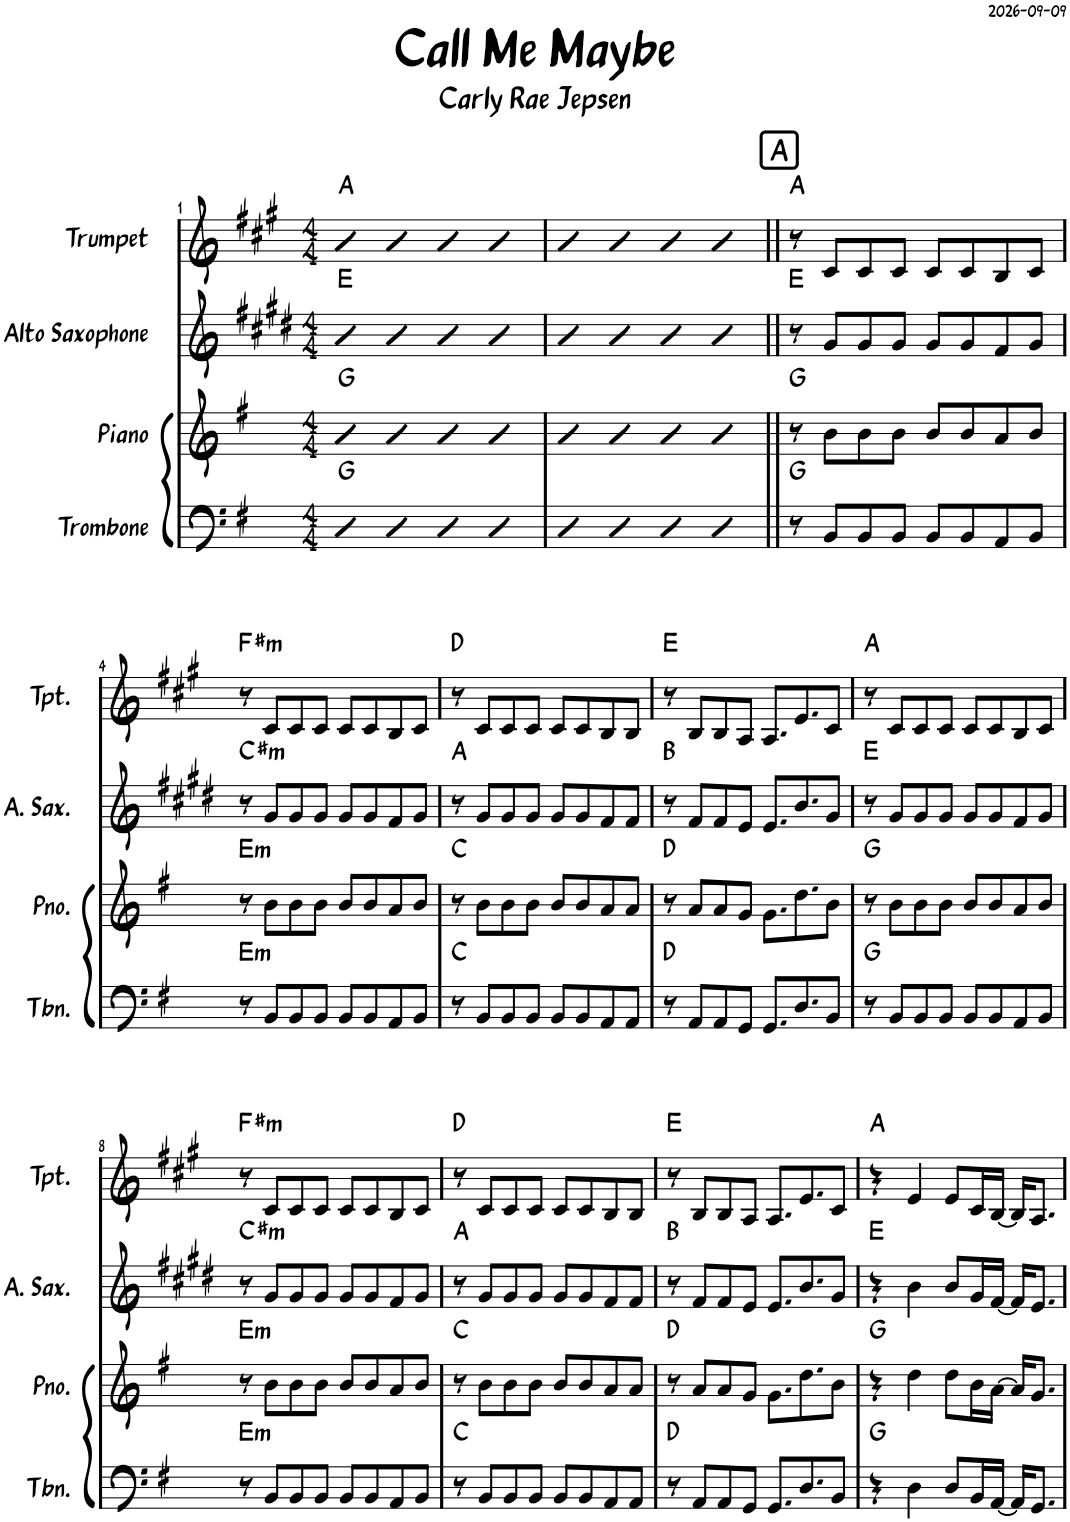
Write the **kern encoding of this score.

**kern	**harte	**kern	**harte	**kern	**harte	**kern	**harte
*part4	*part4	*part3	*part3	*part2	*part2	*part1	*part1
*staff4	*	*staff3	*	*staff2	*	*staff1	*
*I"Trombone	*	*I"Piano	*	*I"Alto Saxophone	*	*I"Trumpet	*
*I'Tbn.	*	*I'Pno.	*	*I'A. Sax.	*	*I'Tpt.	*
*clefF4	*	*clefG2	*	*clefG2	*	*clefG2	*
*	*	*	*	*Trd5c9	*	*Trd1c2	*
*k[f#]	*	*k[f#]	*	*k[f#c#g#d#]	*	*k[f#c#g#]	*
*M4/4	*	*M4/4	*	*M4/4	*	*M4/4	*
=1	=1	=1	=1	=1	=1	=1	=1
4b	G:maj	4b	G:maj	4gg#	E:maj	4cc#	A:maj
4b	.	4b	.	4gg#	.	4cc#	.
4b	.	4b	.	4gg#	.	4cc#	.
4b	.	4b	.	4gg#	.	4cc#	.
=2	=2	=2	=2	=2	=2	=2	=2
4b	.	4b	.	4gg#	.	4cc#	.
4b	.	4b	.	4gg#	.	4cc#	.
4b	.	4b	.	4gg#	.	4cc#	.
4b	.	4b	.	4gg#	.	4cc#	.
!!LO:REH:place=s1:a:cj:fs=14:t=A
=3||	=3||	=3||	=3||	=3||	=3||	=3||	=3||
8r	G:maj	8r	G:maj	8r	E:maj	8r	A:maj
8BB/L	.	8b\L	.	8g#/L	.	8c#/L	.
8BB/	.	8b\	.	8g#/	.	8c#/	.
8BB/J	.	8b\J	.	8g#/J	.	8c#/J	.
8BB/L	.	8b/L	.	8g#/L	.	8c#/L	.
8BB/	.	8b/	.	8g#/	.	8c#/	.
8AA/	.	8a/	.	8f#/	.	8B/	.
8BB/J	.	8b/J	.	8g#/J	.	8c#/J	.
!!LO:LB:g=z
=4	=4	=4	=4	=4	=4	=4	=4
!	!LO:H:kt=m	!	!LO:H:kt=m	!	!LO:H:kt=m	!	!LO:H:kt=m
8r	E:min	8r	E:min	8r	C#:min	8r	F#:min
8BB/L	.	8b\L	.	8g#/L	.	8c#/L	.
8BB/	.	8b\	.	8g#/	.	8c#/	.
8BB/J	.	8b\J	.	8g#/J	.	8c#/J	.
8BB/L	.	8b/L	.	8g#/L	.	8c#/L	.
8BB/	.	8b/	.	8g#/	.	8c#/	.
8AA/	.	8a/	.	8f#/	.	8B/	.
8BB/J	.	8b/J	.	8g#/J	.	8c#/J	.
=5	=5	=5	=5	=5	=5	=5	=5
8r	C:maj	8r	C:maj	8r	A:maj	8r	D:maj
8BB/L	.	8b\L	.	8g#/L	.	8c#/L	.
8BB/	.	8b\	.	8g#/	.	8c#/	.
8BB/J	.	8b\J	.	8g#/J	.	8c#/J	.
8BB/L	.	8b/L	.	8g#/L	.	8c#/L	.
8BB/	.	8b/	.	8g#/	.	8c#/	.
8AA/	.	8a/	.	8f#/	.	8B/	.
8AA/J	.	8a/J	.	8f#/J	.	8B/J	.
=6	=6	=6	=6	=6	=6	=6	=6
8r	D:maj	8r	D:maj	8r	B:maj	8r	E:maj
8AA/L	.	8a/L	.	8f#/L	.	8B/L	.
8AA/	.	8a/	.	8f#/	.	8B/	.
8GG/J	.	8g/J	.	8e/J	.	8A/J	.
8.GG/L	.	8.g\L	.	8.e/L	.	8.A/L	.
8.D/	.	8.dd\	.	8.b/	.	8.e/	.
8BB/J	.	8b\J	.	8g#/J	.	8c#/J	.
=7	=7	=7	=7	=7	=7	=7	=7
8r	G:maj	8r	G:maj	8r	E:maj	8r	A:maj
8BB/L	.	8b\L	.	8g#/L	.	8c#/L	.
8BB/	.	8b\	.	8g#/	.	8c#/	.
8BB/J	.	8b\J	.	8g#/J	.	8c#/J	.
8BB/L	.	8b/L	.	8g#/L	.	8c#/L	.
8BB/	.	8b/	.	8g#/	.	8c#/	.
8AA/	.	8a/	.	8f#/	.	8B/	.
8BB/J	.	8b/J	.	8g#/J	.	8c#/J	.
!!LO:LB:g=z
=8	=8	=8	=8	=8	=8	=8	=8
!	!LO:H:kt=m	!	!LO:H:kt=m	!	!LO:H:kt=m	!	!LO:H:kt=m
8r	E:min	8r	E:min	8r	C#:min	8r	F#:min
8BB/L	.	8b\L	.	8g#/L	.	8c#/L	.
8BB/	.	8b\	.	8g#/	.	8c#/	.
8BB/J	.	8b\J	.	8g#/J	.	8c#/J	.
8BB/L	.	8b/L	.	8g#/L	.	8c#/L	.
8BB/	.	8b/	.	8g#/	.	8c#/	.
8AA/	.	8a/	.	8f#/	.	8B/	.
8BB/J	.	8b/J	.	8g#/J	.	8c#/J	.
=9	=9	=9	=9	=9	=9	=9	=9
8r	C:maj	8r	C:maj	8r	A:maj	8r	D:maj
8BB/L	.	8b\L	.	8g#/L	.	8c#/L	.
8BB/	.	8b\	.	8g#/	.	8c#/	.
8BB/J	.	8b\J	.	8g#/J	.	8c#/J	.
8BB/L	.	8b/L	.	8g#/L	.	8c#/L	.
8BB/	.	8b/	.	8g#/	.	8c#/	.
8AA/	.	8a/	.	8f#/	.	8B/	.
8AA/J	.	8a/J	.	8f#/J	.	8B/J	.
=10	=10	=10	=10	=10	=10	=10	=10
8r	D:maj	8r	D:maj	8r	B:maj	8r	E:maj
8AA/L	.	8a/L	.	8f#/L	.	8B/L	.
8AA/	.	8a/	.	8f#/	.	8B/	.
8GG/J	.	8g/J	.	8e/J	.	8A/J	.
8.GG/L	.	8.g\L	.	8.e/L	.	8.A/L	.
8.D/	.	8.dd\	.	8.b/	.	8.e/	.
8BB/J	.	8b\J	.	8g#/J	.	8c#/J	.
=11	=11	=11	=11	=11	=11	=11	=11
4r	G:maj	4r	G:maj	4r	E:maj	4r	A:maj
4D\	.	4dd\	.	4b\	.	4e/	.
8D/L	.	8dd\L	.	8b/L	.	8e/L	.
16BB/L	.	16b\L	.	16g#/L	.	16c#/L	.
[16AA/JJ	.	[16a\JJ	.	[16f#/JJ	.	[16B/JJ	.
16AA/KL]	.	16a/KL]	.	16f#/KL]	.	16B/KL]	.
8.GG/J	.	8.g/J	.	8.e/J	.	8.A/J	.
=	=	=	=	=	=	=	=
*-	*-	*-	*-	*-	*-	*-	*-
